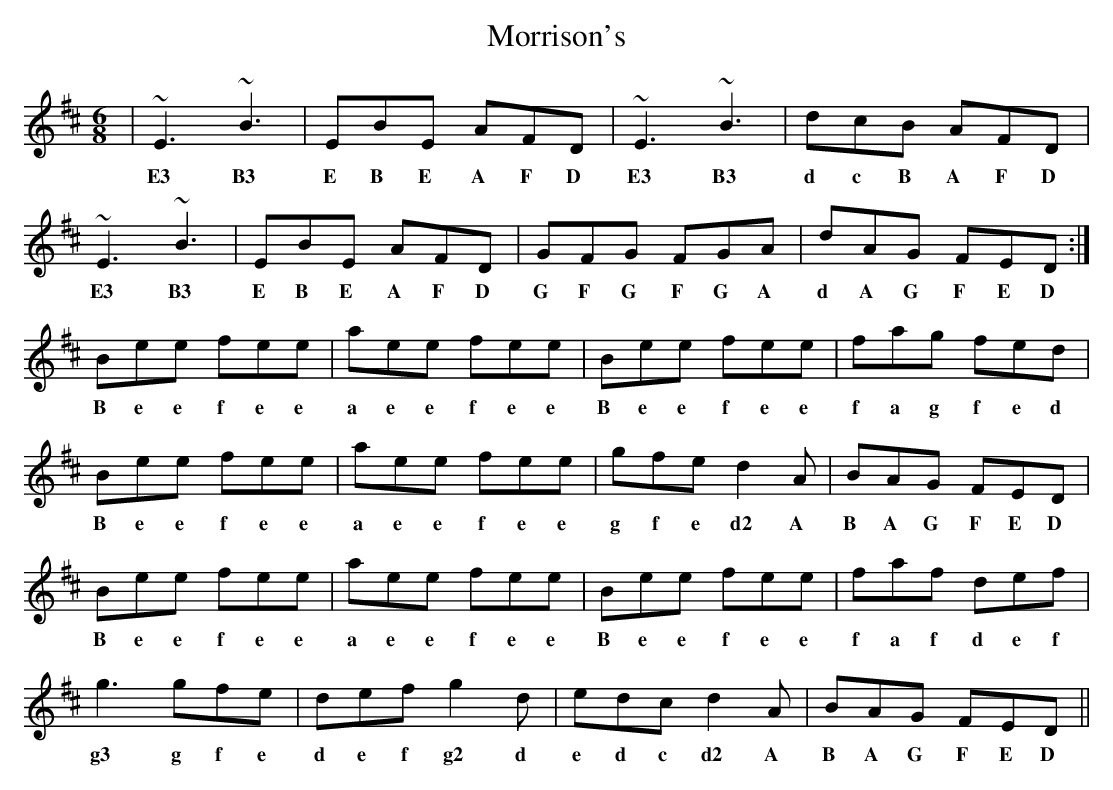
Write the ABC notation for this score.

X:1
T: Morrison's
M: 6/8
L: 1/8
K: Edor
|~E3 ~B3|EBE AFD|~E3 ~B3|dcB AFD|
w: E3 B3 E B E A F D E3 B3 d c B A F D
~E3 ~B3|EBE AFD|GFG FGA|dAG FED:|
w: E3 B3 E B E A F D G F G F G A d A G F E D
Bee fee|aee fee|Bee fee|fag fed|
w: B e e f e e a e e f e e B e e f e e f a g f e d
Bee fee|aee fee|gfe d2A|BAG FED|
w: B e e f e e a e e f e e g f e d2 A B A G F E D
Bee fee|aee fee|Bee fee|faf def|
w: B e e f e e a e e f e e B e e f e e f a f d e f
g3 gfe|def g2d|edc d2A|BAG FED||
w: g3 g f e d e f g2 d e d c d2 A B A G F E D
